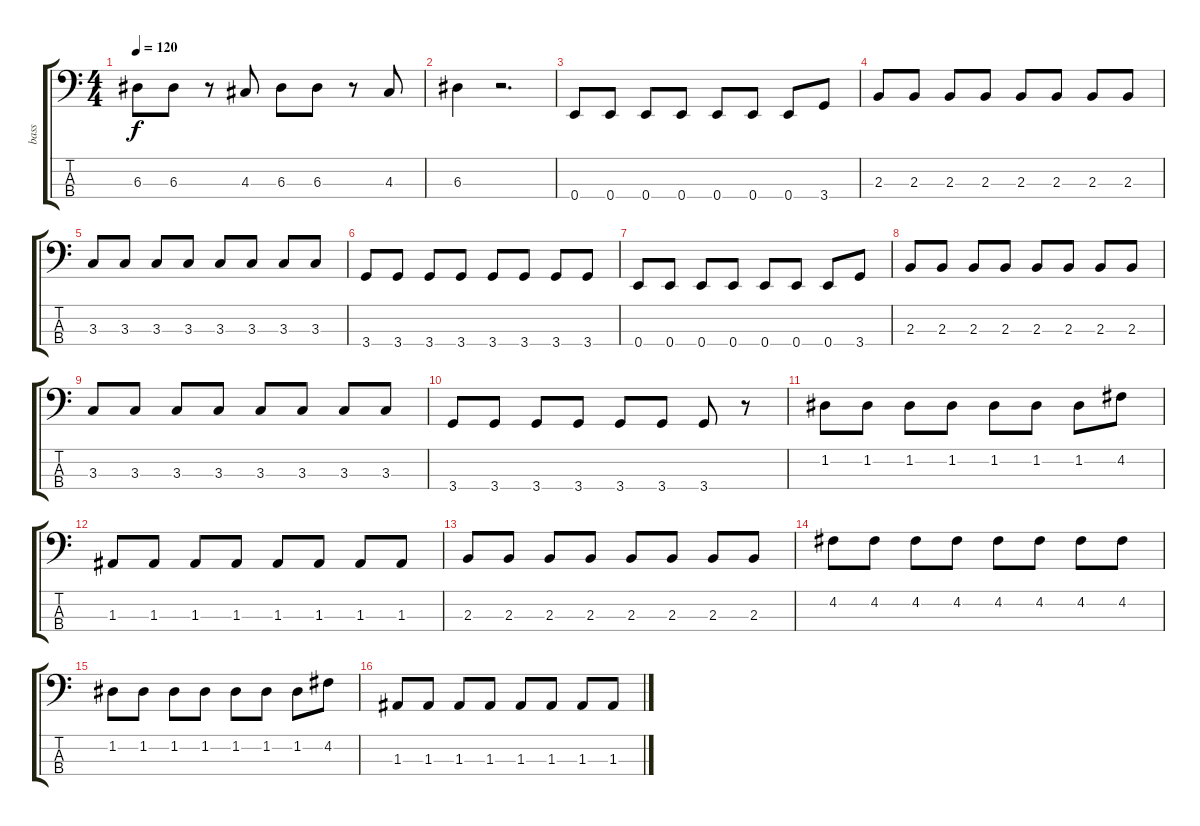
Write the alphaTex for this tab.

\track ("bass" "bass") {instrument slapbass2}
\staff {score tabs}
\tuning (G2 D2 A1 E1) {hide}
\ts (4 4)
\tempo 120
\clef f4
\ks c
6.3.8{dy f} 6.3.8 r.8 4.3.8 6.3.8 6.3.8 r.8 4.3.8 |
6.3.4 r.2{d} |
0.4.8 0.4.8 0.4.8 0.4.8 0.4.8 0.4.8 0.4.8 3.4.8 |
2.3.8 2.3.8 2.3.8 2.3.8 2.3.8 2.3.8 2.3.8 2.3.8 |
3.3.8 3.3.8 3.3.8 3.3.8 3.3.8 3.3.8 3.3.8 3.3.8 |
3.4.8 3.4.8 3.4.8 3.4.8 3.4.8 3.4.8 3.4.8 3.4.8 |
0.4.8 0.4.8 0.4.8 0.4.8 0.4.8 0.4.8 0.4.8 3.4.8 |
2.3.8 2.3.8 2.3.8 2.3.8 2.3.8 2.3.8 2.3.8 2.3.8 |
3.3.8 3.3.8 3.3.8 3.3.8 3.3.8 3.3.8 3.3.8 3.3.8 |
3.4.8 3.4.8 3.4.8 3.4.8 3.4.8 3.4.8 3.4.8 r.8 |
1.2.8 1.2.8 1.2.8 1.2.8 1.2.8 1.2.8 1.2.8 4.2.8 |
1.3.8 1.3.8 1.3.8 1.3.8 1.3.8 1.3.8 1.3.8 1.3.8 |
2.3.8 2.3.8 2.3.8 2.3.8 2.3.8 2.3.8 2.3.8 2.3.8 |
4.2.8 4.2.8 4.2.8 4.2.8 4.2.8 4.2.8 4.2.8 4.2.8 |
1.2.8 1.2.8 1.2.8 1.2.8 1.2.8 1.2.8 1.2.8 4.2.8 |
1.3.8 1.3.8 1.3.8 1.3.8 1.3.8 1.3.8 1.3.8 1.3.8
